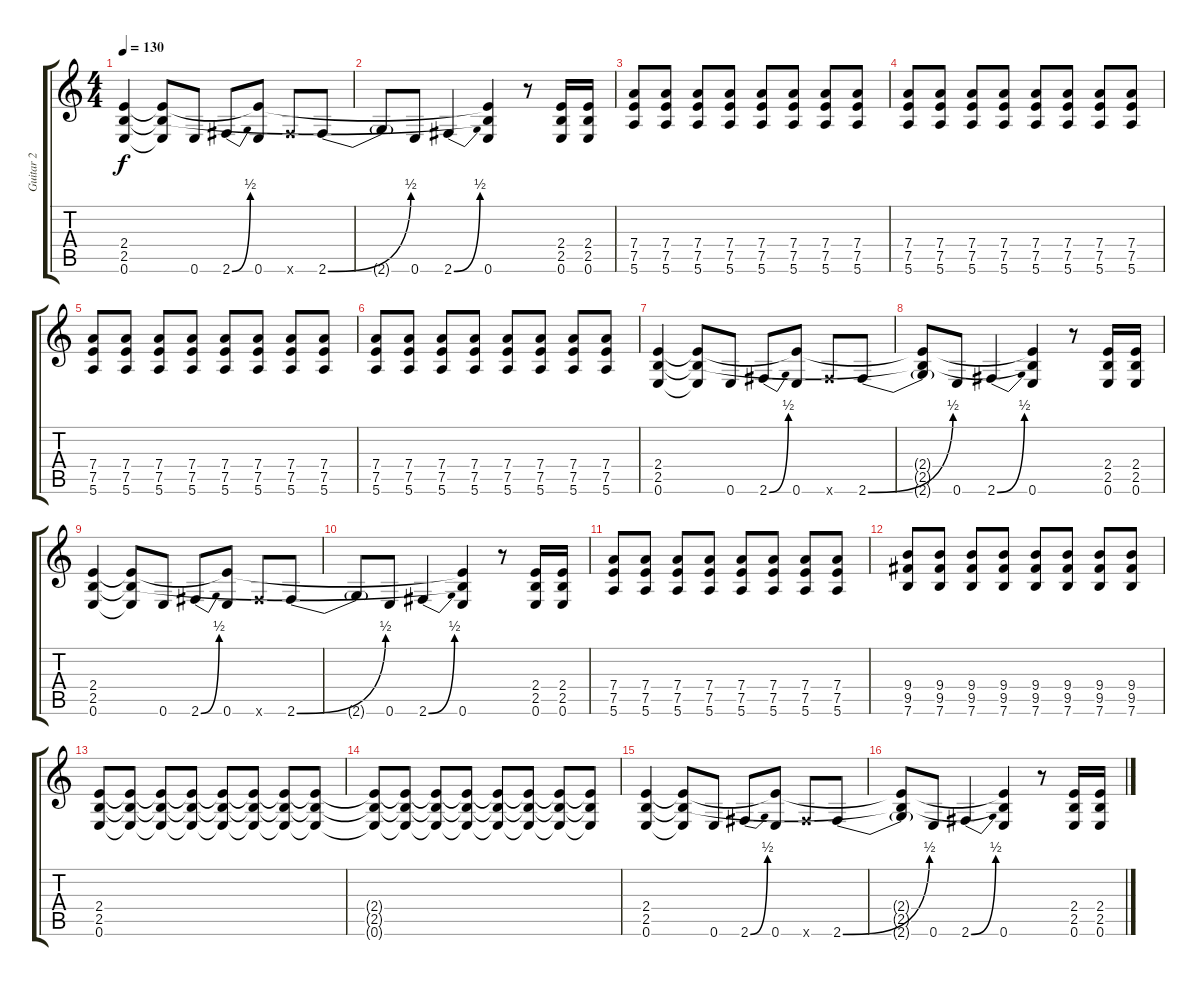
\track ("Guitar 2" "Guitar 2") {instrument overdrivenguitar}
\staff {score tabs}
\tuning (E4 B3 G3 D3 A2 E2) {hide}
\ts (4 4)
\tempo 130
\clef g2
\ks c
(2.4 2.5 0.6).4{dy f} (2.4{t} 2.5{t} 0.6{t}).8 0.6.8 2.6{be (bend 0 0 60 2)}.8 (2.4{t} 0.6).8 2.6{x}.8 2.6{be (bend 0 0 60 2)}.8 |
2.6{t}.8 0.6.8 2.6{be (bend 0 0 60 2)}.4 (2.4{t} 2.5{t} 0.6).4 r.8 (2.4 2.5 0.6).16 (2.4 2.5 0.6).16 |
(7.4 7.5 5.6).8 (7.4 7.5 5.6).8 (7.4 7.5 5.6).8 (7.4 7.5 5.6).8 (7.4 7.5 5.6).8 (7.4 7.5 5.6).8 (7.4 7.5 5.6).8 (7.4 7.5 5.6).8 |
(7.4 7.5 5.6).8 (7.4 7.5 5.6).8 (7.4 7.5 5.6).8 (7.4 7.5 5.6).8 (7.4 7.5 5.6).8 (7.4 7.5 5.6).8 (7.4 7.5 5.6).8 (7.4 7.5 5.6).8 |
(7.4 7.5 5.6).8 (7.4 7.5 5.6).8 (7.4 7.5 5.6).8 (7.4 7.5 5.6).8 (7.4 7.5 5.6).8 (7.4 7.5 5.6).8 (7.4 7.5 5.6).8 (7.4 7.5 5.6).8 |
(7.4 7.5 5.6).8 (7.4 7.5 5.6).8 (7.4 7.5 5.6).8 (7.4 7.5 5.6).8 (7.4 7.5 5.6).8 (7.4 7.5 5.6).8 (7.4 7.5 5.6).8 (7.4 7.5 5.6).8 |
(2.4 2.5 0.6).4 (2.4{t} 2.5{t} 0.6{t}).8 0.6.8 2.6{be (bend 0 0 60 2)}.8 (2.4{t} 0.6).8 2.6{x}.8 2.6{be (bend 0 0 60 2)}.8 |
(2.4{t} 2.5{t} 2.6{t}).8 0.6.8 2.6{be (bend 0 0 60 2)}.4 (2.4{t} 2.5{t} 0.6).4 r.8 (2.4 2.5 0.6).16 (2.4 2.5 0.6).16 |
(2.4 2.5 0.6).4 (2.4{t} 2.5{t} 0.6{t}).8 0.6.8 2.6{be (bend 0 0 60 2)}.8 (2.4{t} 0.6).8 2.6{x}.8 2.6{be (bend 0 0 60 2)}.8 |
2.6{t}.8 0.6.8 2.6{be (bend 0 0 60 2)}.4 (2.4{t} 2.5{t} 0.6).4 r.8 (2.4 2.5 0.6).16 (2.4 2.5 0.6).16 |
(7.4 7.5 5.6).8 (7.4 7.5 5.6).8 (7.4 7.5 5.6).8 (7.4 7.5 5.6).8 (7.4 7.5 5.6).8 (7.4 7.5 5.6).8 (7.4 7.5 5.6).8 (7.4 7.5 5.6).8 |
(9.4 9.5 7.6).8 (9.4 9.5 7.6).8 (9.4 9.5 7.6).8 (9.4 9.5 7.6).8 (9.4 9.5 7.6).8 (9.4 9.5 7.6).8 (9.4 9.5 7.6).8 (9.4 9.5 7.6).8 |
(2.4 2.5 0.6).8{volume 16} (2.4{t} 2.5{t} 0.6{t}).8 (2.4{t} 2.5{t} 0.6{t}).8 (2.4{t} 2.5{t} 0.6{t}).8 (2.4{t} 2.5{t} 0.6{t}).8 (2.4{t} 2.5{t} 0.6{t}).8 (2.4{t} 2.5{t} 0.6{t}).8 (2.4{t} 2.5{t} 0.6{t}).8 |
(2.4{t} 2.5{t} 0.6{t}).8 (2.4{t} 2.5{t} 0.6{t}).8 (2.4{t} 2.5{t} 0.6{t}).8 (2.4{t} 2.5{t} 0.6{t}).8 (2.4{t} 2.5{t} 0.6{t}).8 (2.4{t} 2.5{t} 0.6{t}).8 (2.4{t} 2.5{t} 0.6{t}).8 (2.4{t} 2.5{t} 0.6{t}).8 |
(2.4 2.5 0.6).4 (2.4{t} 2.5{t} 0.6{t}).8 0.6.8 2.6{be (bend 0 0 60 2)}.8 (2.4{t} 0.6).8 2.6{x}.8 2.6{be (bend 0 0 60 2)}.8 |
(2.4{t} 2.5{t} 2.6{t}).8 0.6.8 2.6{be (bend 0 0 60 2)}.4 (2.4{t} 2.5{t} 0.6).4 r.8 (2.4 2.5 0.6).16 (2.4 2.5 0.6).16
